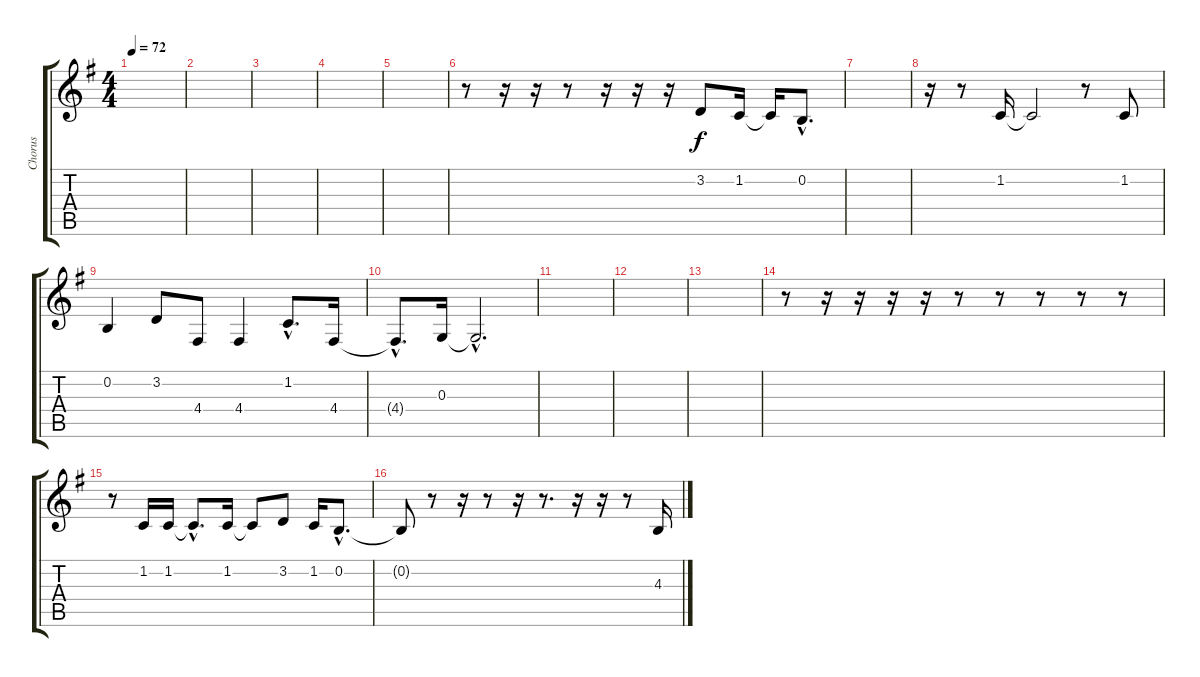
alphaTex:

\track ("Chorus" "Chorus") {instrument lead6voice}
\staff {score tabs}
\tuning (E4 B3 G3 D3 A2 E2) {hide}
\ts (4 4)
\tempo 72
\clef g2
\ks g
|
|
|
|
|
r.8 r.16 r.16 r.8 r.16 r.16 r.16 3.2.8 1.2.16 1.2{t}.16 0.2{hac}.8{d} |
|
r.16 r.8 1.2.16 1.2{t}.2 r.8 1.2.8 |
0.2.4 3.2.8 4.4.8 4.4.4 1.2{hac}.8{d} 4.4.16 |
4.4{hac t}.8{d} 0.3.16 0.3{hac t}.2{d} |
|
|
|
r.8 r.16 r.16 r.16 r.16 r.8 r.8 r.8 r.8 r.8 |
r.8 1.2.16 1.2.16 1.2{hac t}.8{d} 1.2.16 1.2{t}.8 3.2.8 1.2.16 0.2{hac}.8{d} |
0.2{t}.8 r.8 r.16 r.8 r.16 r.8{d} r.16 r.16 r.8 4.3.16
